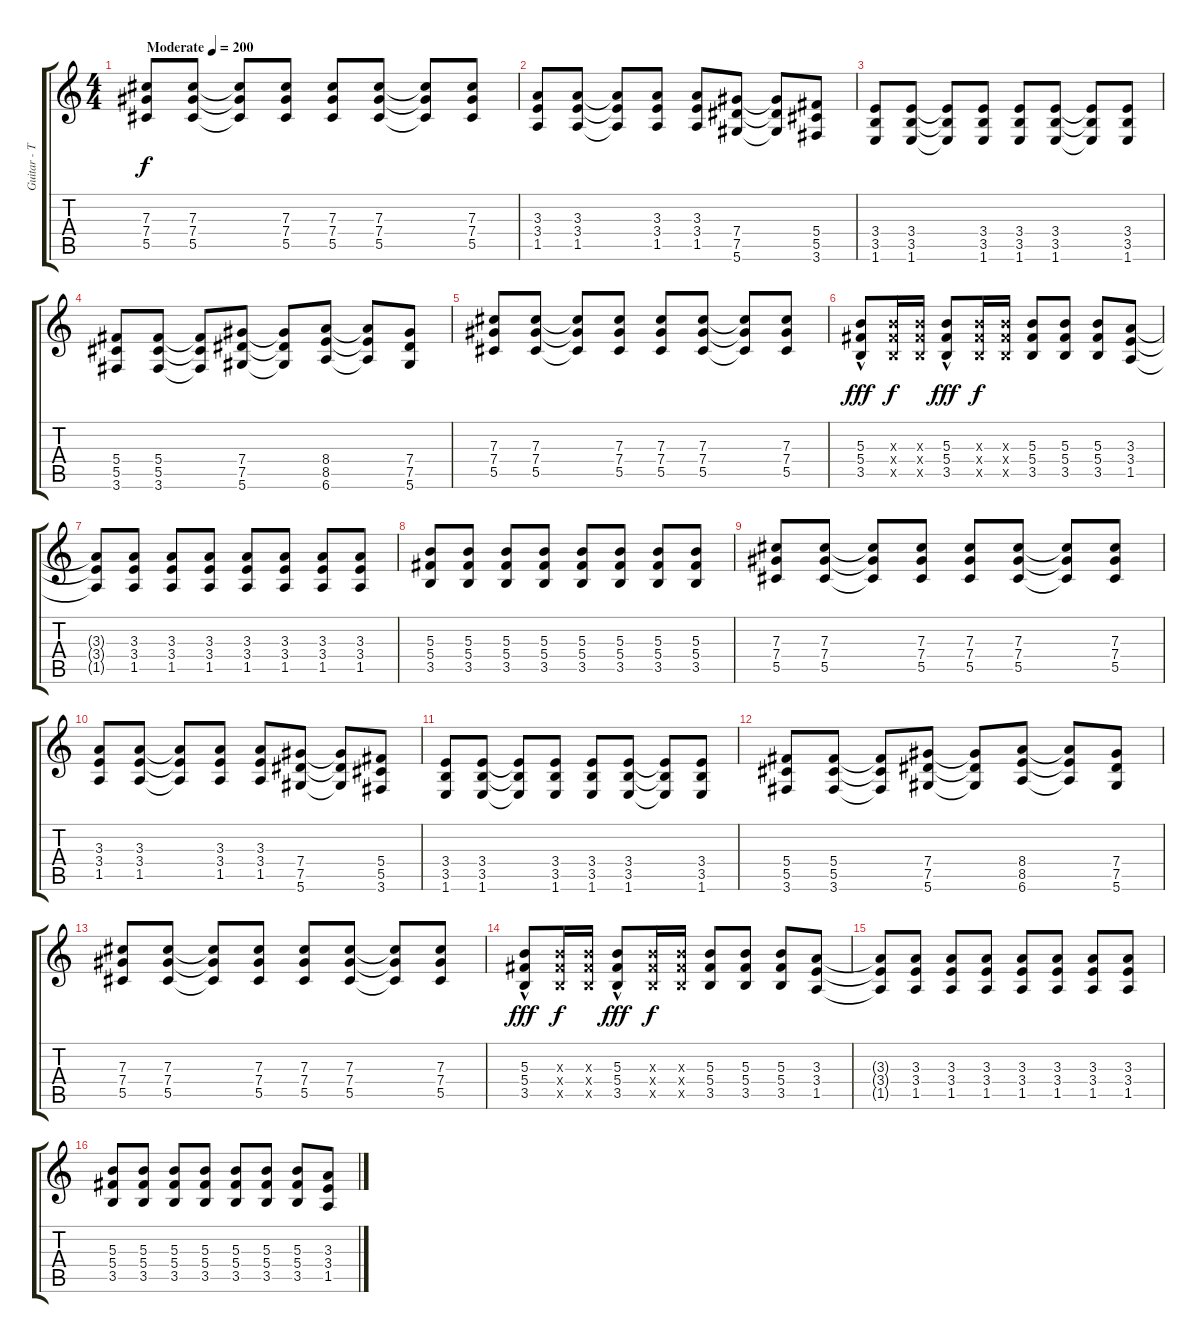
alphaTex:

\track ("Guitar - Todd Mohney" "Guitar - T") {instrument distortionguitar}
\staff {score tabs}
\tuning (Eb4 Bb3 Gb3 Db3 Ab2 Eb2) {hide}
\ts (4 4)
\tempo (200 "Moderate")
\clef g2
\ks c
(7.3 7.4 5.5).8{dy f instrument distortionguitar} (7.3 7.4 5.5).8 (7.3{t} 7.4{t} 5.5{t}).8 (7.3 7.4 5.5).8 (7.3 7.4 5.5).8 (7.3 7.4 5.5).8 (7.3{t} 7.4{t} 5.5{t}).8 (7.3 7.4 5.5).8 |
(3.3 3.4 1.5).8 (3.3 3.4 1.5).8 (3.3{t} 3.4{t} 1.5{t}).8 (3.3 3.4 1.5).8 (3.3 3.4 1.5).8 (7.4 7.5 5.6).8 (7.4{t} 7.5{t} 5.6{t}).8 (5.4 5.5 3.6).8 |
(3.4 3.5 1.6).8 (3.4 3.5 1.6).8 (3.4{t} 3.5{t} 1.6{t}).8 (3.4 3.5 1.6).8 (3.4 3.5 1.6).8 (3.4 3.5 1.6).8 (3.4{t} 3.5{t} 1.6{t}).8 (3.4 3.5 1.6).8 |
(5.4 5.5 3.6).8 (5.4 5.5 3.6).8 (5.4{t} 5.5{t} 3.6{t}).8 (7.4 7.5 5.6).8 (7.4{t} 7.5{t} 5.6{t}).8 (8.4 8.5 6.6).8 (8.4{t} 8.5{t} 6.6{t}).8 (7.4 7.5 5.6).8 |
(7.3 7.4 5.5).8 (7.3 7.4 5.5).8 (7.3{t} 7.4{t} 5.5{t}).8 (7.3 7.4 5.5).8 (7.3 7.4 5.5).8 (7.3 7.4 5.5).8 (7.3{t} 7.4{t} 5.5{t}).8 (7.3 7.4 5.5).8 |
(5.3{hac} 5.4{hac} 3.5{hac}).8{dy fff} (5.3{x} 5.4{x} 3.5{x}).16{dy f} (5.3{x} 5.4{x} 3.5{x}).16 (5.3{hac} 5.4{hac} 3.5{hac}).8{dy fff} (5.3{x} 5.4{x} 3.5{x}).16{dy f} (5.3{x} 5.4{x} 3.5{x}).16 (5.3 5.4 3.5).8 (5.3 5.4 3.5).8 (5.3 5.4 3.5).8 (3.3 3.4 1.5).8 |
(3.3{t} 3.4{t} 1.5{t}).8 (3.3 3.4 1.5).8 (3.3 3.4 1.5).8 (3.3 3.4 1.5).8 (3.3 3.4 1.5).8 (3.3 3.4 1.5).8 (3.3 3.4 1.5).8 (3.3 3.4 1.5).8 |
(5.3 5.4 3.5).8 (5.3 5.4 3.5).8 (5.3 5.4 3.5).8 (5.3 5.4 3.5).8 (5.3 5.4 3.5).8 (5.3 5.4 3.5).8 (5.3 5.4 3.5).8 (5.3 5.4 3.5).8 |
(7.3 7.4 5.5).8 (7.3 7.4 5.5).8 (7.3{t} 7.4{t} 5.5{t}).8 (7.3 7.4 5.5).8 (7.3 7.4 5.5).8 (7.3 7.4 5.5).8 (7.3{t} 7.4{t} 5.5{t}).8 (7.3 7.4 5.5).8 |
(3.3 3.4 1.5).8 (3.3 3.4 1.5).8 (3.3{t} 3.4{t} 1.5{t}).8 (3.3 3.4 1.5).8 (3.3 3.4 1.5).8 (7.4 7.5 5.6).8 (7.4{t} 7.5{t} 5.6{t}).8 (5.4 5.5 3.6).8 |
(3.4 3.5 1.6).8 (3.4 3.5 1.6).8 (3.4{t} 3.5{t} 1.6{t}).8 (3.4 3.5 1.6).8 (3.4 3.5 1.6).8 (3.4 3.5 1.6).8 (3.4{t} 3.5{t} 1.6{t}).8 (3.4 3.5 1.6).8 |
(5.4 5.5 3.6).8 (5.4 5.5 3.6).8 (5.4{t} 5.5{t} 3.6{t}).8 (7.4 7.5 5.6).8 (7.4{t} 7.5{t} 5.6{t}).8 (8.4 8.5 6.6).8 (8.4{t} 8.5{t} 6.6{t}).8 (7.4 7.5 5.6).8 |
(7.3 7.4 5.5).8 (7.3 7.4 5.5).8 (7.3{t} 7.4{t} 5.5{t}).8 (7.3 7.4 5.5).8 (7.3 7.4 5.5).8 (7.3 7.4 5.5).8 (7.3{t} 7.4{t} 5.5{t}).8 (7.3 7.4 5.5).8 |
(5.3{hac} 5.4{hac} 3.5{hac}).8{dy fff} (5.3{x} 5.4{x} 3.5{x}).16{dy f} (5.3{x} 5.4{x} 3.5{x}).16 (5.3{hac} 5.4{hac} 3.5{hac}).8{dy fff} (5.3{x} 5.4{x} 3.5{x}).16{dy f} (5.3{x} 5.4{x} 3.5{x}).16 (5.3 5.4 3.5).8 (5.3 5.4 3.5).8 (5.3 5.4 3.5).8 (3.3 3.4 1.5).8 |
(3.3{t} 3.4{t} 1.5{t}).8 (3.3 3.4 1.5).8 (3.3 3.4 1.5).8 (3.3 3.4 1.5).8 (3.3 3.4 1.5).8 (3.3 3.4 1.5).8 (3.3 3.4 1.5).8 (3.3 3.4 1.5).8 |
(5.3 5.4 3.5).8 (5.3 5.4 3.5).8 (5.3 5.4 3.5).8 (5.3 5.4 3.5).8 (5.3 5.4 3.5).8 (5.3 5.4 3.5).8 (5.3 5.4 3.5).8 (3.3 3.4 1.5).8
